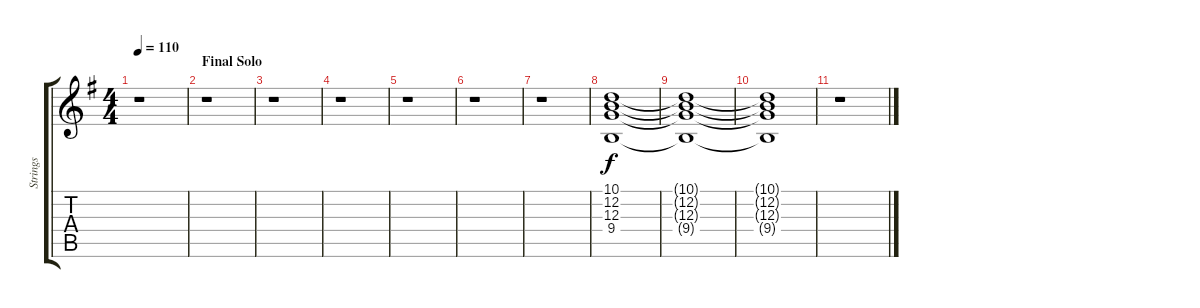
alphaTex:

\track ("Strings" "Strings") {instrument stringensemble1}
\staff {score tabs}
\tuning (E4 B3 G3 D3 A2 E2) {hide}
\ts (4 4)
\tempo 110
\clef g2
\ks g
r.1{dy f} |
\section ("" "Final Solo")
r.1 |
r.1 |
r.1 |
r.1 |
r.1 |
r.1 |
(10.1 12.2 12.3 9.4).1{volume 11 balance 8 instrument stringensemble1} |
(10.1{t} 12.2{t} 12.3{t} 9.4{t}).1{volume 3} |
(10.1{t} 12.2{t} 12.3{t} 9.4{t}).1{volume 0} |
r.1
